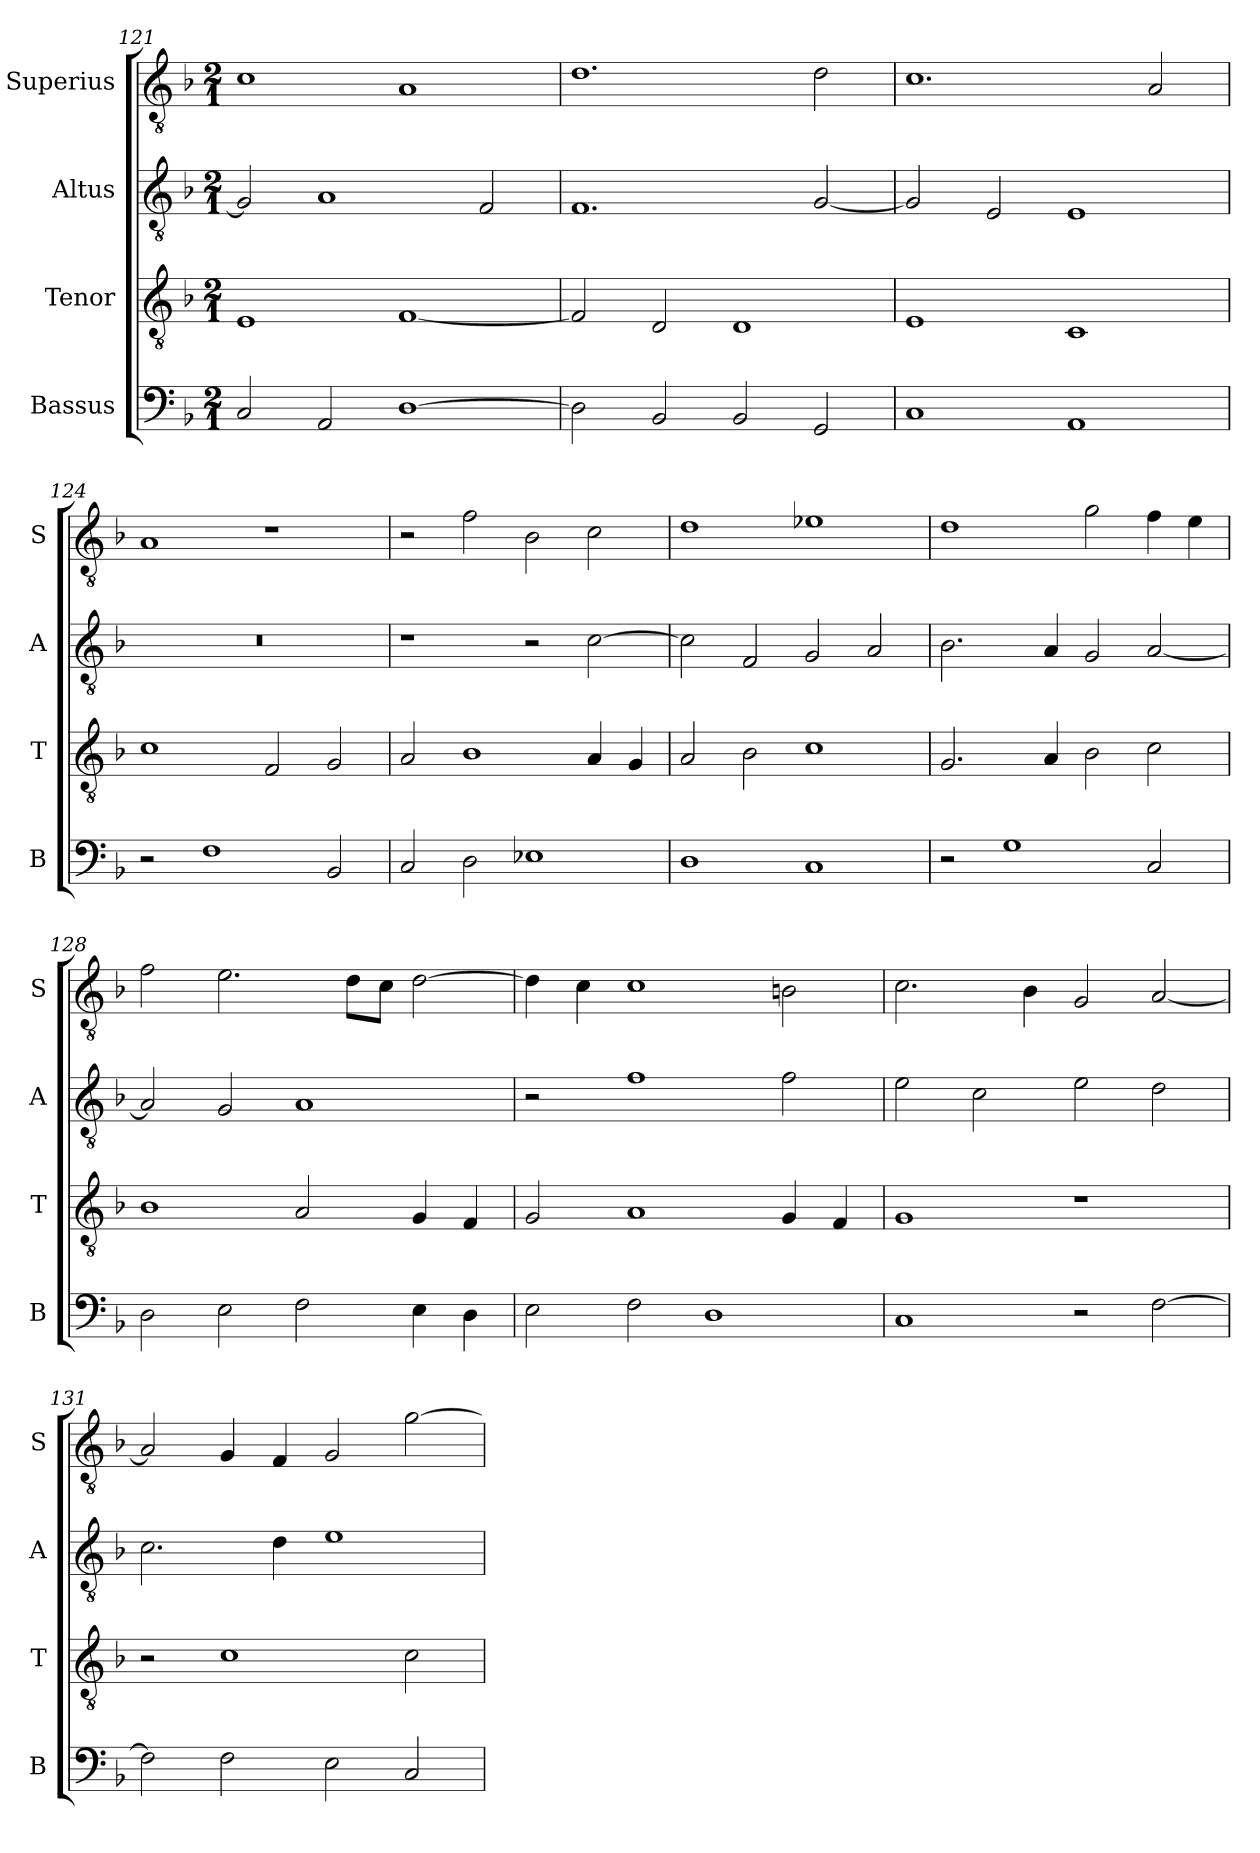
**kern	**kern	**kern	**kern
*part4	*part3	*part2	*part1
*staff4	*staff3	*staff2	*staff1
*I"Bassus	*I"Tenor	*I"Altus	*I"Superius
*I'B	*I'T	*I'A	*I'S
*clefF4	*clefGv2	*clefGv2	*clefGv2
*k[b-]	*k[b-]	*k[b-]	*k[b-]
*F:	*F:	*F:	*F:
*M2/1	*M2/1	*M2/1	*M2/1
=121	=121	=121	=121
2C	1E	2G]	1c
2AA	.	1A	.
[1D	[1F	.	1A
.	.	2F	.
=122	=122	=122	=122
2D]	2F]	1.F	1.d
2BB-	2D	.	.
2BB-	1D	.	.
2GG	.	[2G	2d
=123	=123	=123	=123
1C	1E	2G]	1.c
.	.	2E	.
1AA	1C	1E	.
.	.	.	2A
=124	=124	=124	=124
2r	1c	0r	1A
1F	.	.	.
.	2F	.	1r
2BB-	2G	.	.
=125	=125	=125	=125
2C	2A	1r	2r
2D	1B-	.	2f
1E-X	.	2r	2B-
.	4A	[2c	2c
.	4G	.	.
=126	=126	=126	=126
1D	2A	2c]	1d
.	2B-	2F	.
1C	1c	2G	1e-X
.	.	2A	.
=127	=127	=127	=127
2r	2.G	2.B-	1d
1G	.	.	.
.	4A	4A	.
.	2B-	2G	2g
2C	2c	[2A	4f
.	.	.	4e
=128	=128	=128	=128
2D	1B-	2A]	2f
2E	.	2G	2.e
2F	2A	1A	.
.	.	.	8dL
.	.	.	8cJ
4E	4G	.	[2d
4D	4F	.	.
=129	=129	=129	=129
2E	2G	2r	4d]
.	.	.	4c
2F	1A	1f	1c
1D	.	.	.
.	4G	2f	2Bn
.	4F	.	.
=130	=130	=130	=130
1C	1G	2e	2.c
.	.	2c	.
.	.	.	4B-
2r	1r	2e	2G
[2F	.	2d	[2A
=131	=131	=131	=131
2F]	2r	2.c	2A]
2F	1c	.	4G
.	.	4d	4F
2E	.	1e	2G
2C	2c	.	[2g
=	=	=	=
*-	*-	*-	*-
